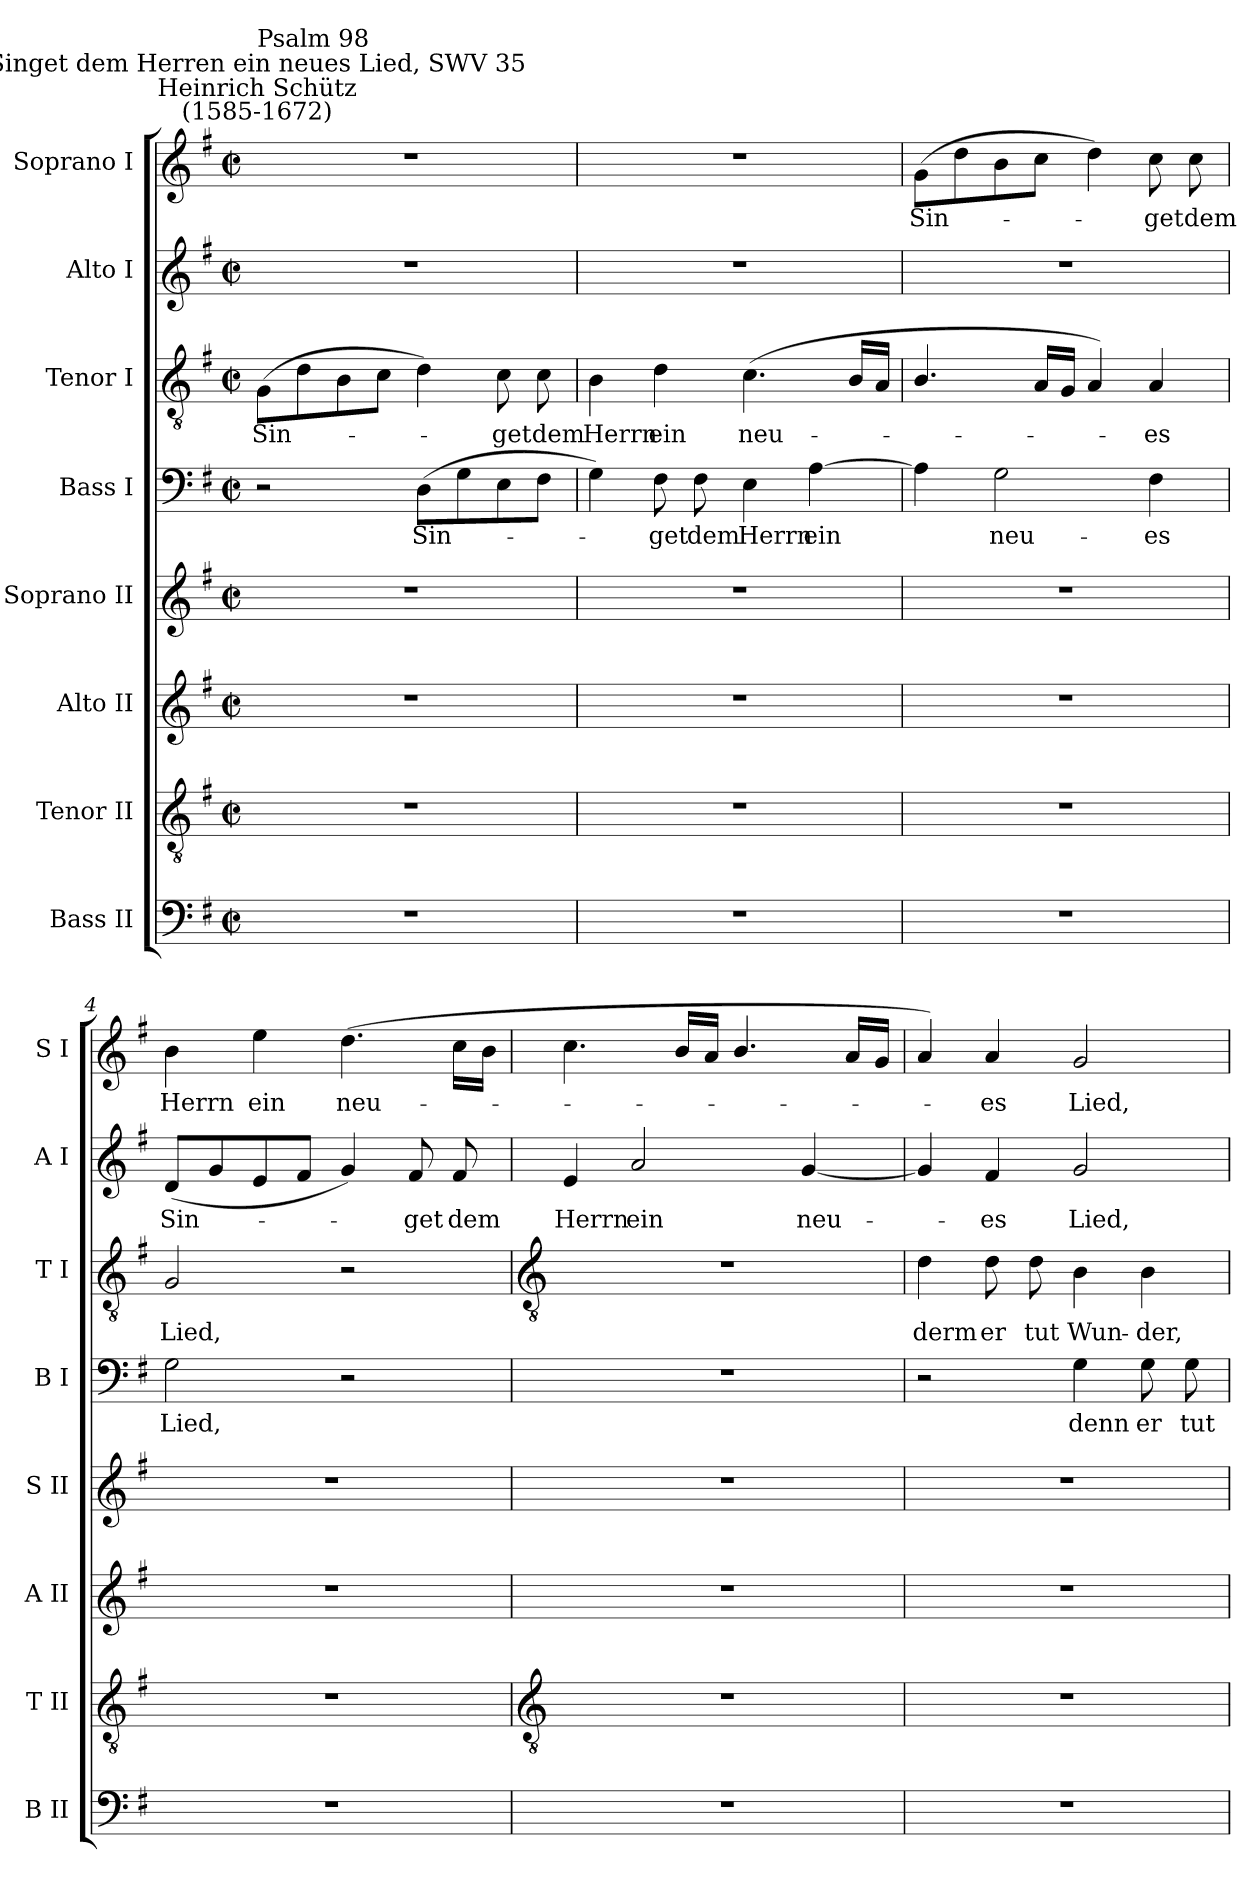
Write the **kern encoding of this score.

**kern	**kern	**kern	**kern	**kern	**text	**kern	**text	**kern	**text	**kern	**text
*part8	*part7	*part6	*part5	*part4	*part4	*part3	*part3	*part2	*part2	*part1	*part1
*staff8	*staff7	*staff6	*staff5	*staff4	*staff4	*staff3	*staff3	*staff2	*staff2	*staff1	*staff1
*I"Bass II	*I"Tenor II	*I"Alto II	*I"Soprano II	*I"Bass I	*	*I"Tenor I	*	*I"Alto I	*	*I"Soprano I	*
*I'B II	*I'T II	*I'A II	*I'S II	*I'B I	*	*I'T I	*	*I'A I	*	*I'S I	*
*clefF4	*clefGv2	*clefG2	*clefG2	*clefF4	*	*clefGv2	*	*clefG2	*	*clefG2	*
*k[f#]	*k[f#]	*k[f#]	*k[f#]	*k[f#]	*	*k[f#]	*	*k[f#]	*	*k[f#]	*
*G:	*G:	*G:	*G:	*G:	*	*G:	*	*G:	*	*G:	*
*M2/2	*M2/2	*M2/2	*M2/2	*M2/2	*	*M2/2	*	*M2/2	*	*M2/2	*
*met(c|)	*met(c|)	*met(c|)	*met(c|)	*met(c|)	*	*met(c|)	*	*met(c|)	*	*met(c|)	*
=1	=1	=1	=1	=1	=1	=1	=1	=1	=1	=1	=1
!	!	!	!	!	!	!	!	!	!	!LO:TX:a:cj:t=Heinrich Schütz\n(1585-1672)	!
!	!	!	!	!	!	!	!	!	!	!LO:TX:a:cj:t=Singet dem Herren ein neues Lied, SWV 35	!
!	!	!	!	!	!	!	!	!	!	!LO:TX:a:t=Psalm 98	!
!	!	!	!	!	!	!	!LO:LY:b	!	!	!	!
1r	1r	1r	1r	2r	.	(>8GL	Sin-	1r	.	1r	.
.	.	.	.	.	.	8d	.	.	.	.	.
.	.	.	.	.	.	8B	.	.	.	.	.
.	.	.	.	.	.	8cJ	.	.	.	.	.
!	!	!	!	!	!LO:LY:b	!	!	!	!	!	!
.	.	.	.	(>8DL	Sin-	4d)	.	.	.	.	.
.	.	.	.	8G	.	.	.	.	.	.	.
!	!	!	!	!	!	!	!LO:LY:b	!	!	!	!
.	.	.	.	8E	.	8c\	get	.	.	.	.
!	!	!	!	!	!	!	!LO:LY:b	!	!	!	!
.	.	.	.	8F#J	.	8c\	dem	.	.	.	.
=2	=2	=2	=2	=2	=2	=2	=2	=2	=2	=2	=2
!	!	!	!	!	!	!	!LO:LY:b	!	!	!	!
1r	1r	1r	1r	4G)	.	4B	Herrn	1r	.	1r	.
!	!	!	!	!	!LO:LY:b	!	!LO:LY:b	!	!	!	!
.	.	.	.	8F#	get	4d	ein	.	.	.	.
!	!	!	!	!	!LO:LY:b	!	!	!	!	!	!
.	.	.	.	8F#	dem	.	.	.	.	.	.
!	!	!	!	!	!LO:LY:b	!	!LO:LY:b	!	!	!	!
.	.	.	.	4E	Herrn	(<4.c\	neu-	.	.	.	.
!	!	!	!	!	!LO:LY:b	!	!	!	!	!	!
.	.	.	.	[4A	ein	.	.	.	.	.	.
.	.	.	.	.	.	16BLL	.	.	.	.	.
.	.	.	.	.	.	16AJJ	.	.	.	.	.
=3	=3	=3	=3	=3	=3	=3	=3	=3	=3	=3	=3
!	!	!	!	!	!	!	!	!	!	!	!LO:LY:b
1r	1r	1r	1r	4A]	.	4.B/	.	1r	.	(>8gL	Sin-
.	.	.	.	.	.	.	.	.	.	8dd	.
!	!	!	!	!	!LO:LY:b	!	!	!	!	!	!
.	.	.	.	2G	neu-	.	.	.	.	8b	.
.	.	.	.	.	.	16ALL	.	.	.	8ccJ	.
.	.	.	.	.	.	16GJJ	.	.	.	.	.
.	.	.	.	.	.	4A)	.	.	.	4dd)	.
!	!	!	!	!	!LO:LY:b	!	!LO:LY:b	!	!	!	!LO:LY:b
.	.	.	.	4F#	-es	4A	es	.	.	8cc\	get
!	!	!	!	!	!	!	!	!	!	!	!LO:LY:b
.	.	.	.	.	.	.	.	.	.	8cc\	dem
=4	=4	=4	=4	=4	=4	=4	=4	=4	=4	=4	=4
!	!	!	!	!	!LO:LY:b	!	!LO:LY:b	!	!LO:LY:b	!	!LO:LY:b
1r	1r	1r	1r	2G	Lied,	2G	Lied,	(<8dL	Sin-	4b\	Herrn
.	.	.	.	.	.	.	.	8g	.	.	.
!	!	!	!	!	!	!	!	!	!	!	!LO:LY:b
.	.	.	.	.	.	.	.	8e	.	4ee	ein
.	.	.	.	.	.	.	.	8f#J	.	.	.
!	!	!	!	!	!	!	!	!	!	!	!LO:LY:b
.	.	.	.	2r	.	2r	.	4g)	.	(<4.dd	neu-
!	!	!	!	!	!	!	!	!	!LO:LY:b	!	!
.	.	.	.	.	.	.	.	8f#	get	.	.
!	!	!	!	!	!	!	!	!	!LO:LY:b	!	!
.	.	.	.	.	.	.	.	8f#	dem	16ccLL	.
.	.	.	.	.	.	.	.	.	.	16bJJ	.
!!LO:LB:g=z
=5	=5	=5	=5	=5	=5	=5	=5	=5	=5	=5	=5
*	*clefGv2	*	*	*	*	*clefGv2	*	*	*	*	*
!	!	!	!	!	!	!	!	!	!LO:LY:b	!	!
1r	1r	1r	1r	1r	.	1r	.	4e	Herrn	4.cc	.
!	!	!	!	!	!	!	!	!	!LO:LY:b	!	!
.	.	.	.	.	.	.	.	2a	ein	.	.
.	.	.	.	.	.	.	.	.	.	16bLL	.
.	.	.	.	.	.	.	.	.	.	16aJJ	.
.	.	.	.	.	.	.	.	.	.	4.b/	.
!	!	!	!	!	!	!	!	!	!LO:LY:b	!	!
.	.	.	.	.	.	.	.	[4g	neu-	.	.
.	.	.	.	.	.	.	.	.	.	16aLL	.
.	.	.	.	.	.	.	.	.	.	16gJJ	.
=6	=6	=6	=6	=6	=6	=6	=6	=6	=6	=6	=6
!	!	!	!	!	!	!	!LO:LY:b	!	!	!	!
1r	1r	1r	1r	2r	.	4d	derm	4g]	.	4a)	.
!	!	!	!	!	!	!	!LO:LY:b	!	!LO:LY:b	!	!LO:LY:b
.	.	.	.	.	.	8d	er	4f#	es	4a	es
!	!	!	!	!	!	!	!LO:LY:b	!	!	!	!
.	.	.	.	.	.	8d	tut	.	.	.	.
!	!	!	!	!	!LO:LY:b	!	!LO:LY:b	!	!LO:LY:b	!	!LO:LY:b
.	.	.	.	4G	denn	4B	Wun-	2g	Lied,	2g	Lied,
!	!	!	!	!	!LO:LY:b	!	!LO:LY:b	!	!	!	!
.	.	.	.	8G	er	4B	-der,	.	.	.	.
!	!	!	!	!	!LO:LY:b	!	!	!	!	!	!
.	.	.	.	8G	tut	.	.	.	.	.	.
=	=	=	=	=	=	=	=	=	=	=	=
*-	*-	*-	*-	*-	*-	*-	*-	*-	*-	*-	*-
